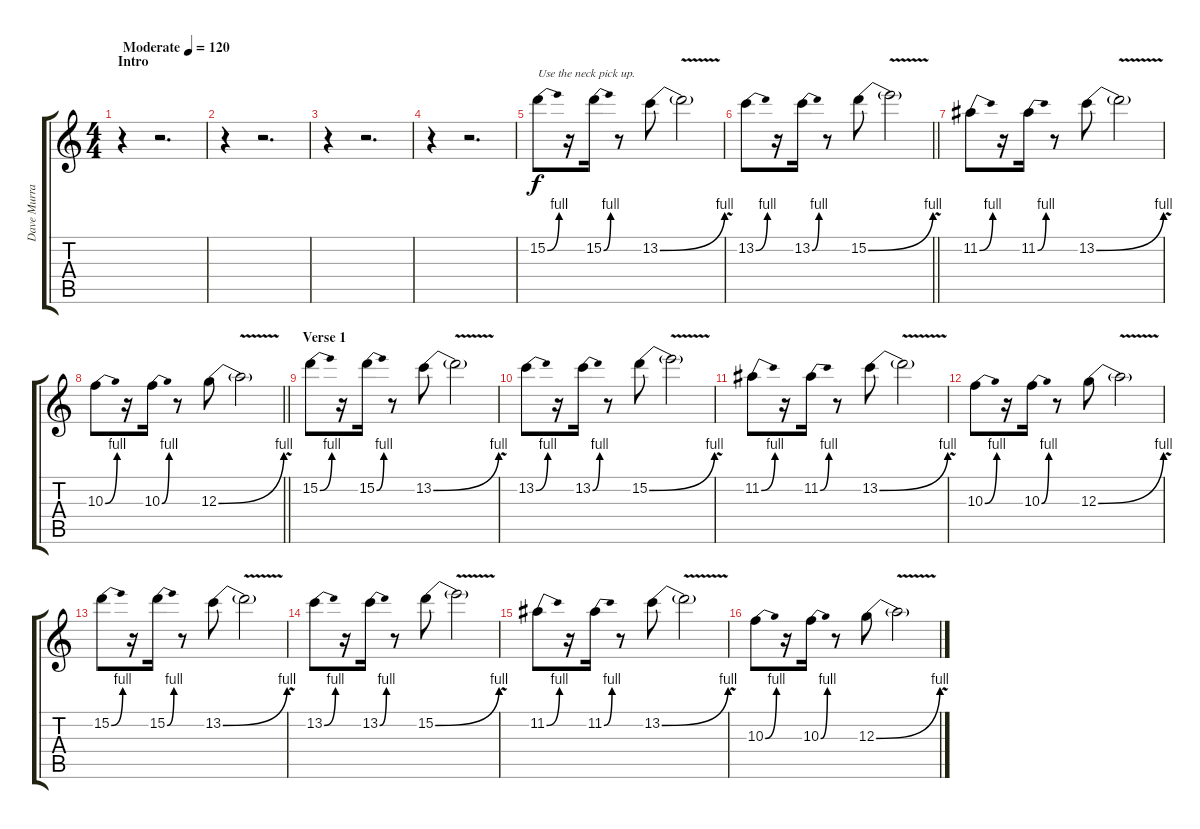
\track ("Dave Murray" "Dave Murra") {instrument overdrivenguitar}
\staff {score tabs}
\tuning (E4 B3 G3 D3 A2 E2) {hide}
\ts (4 4)
\section ("" "Intro")
\tempo (120 "Moderate")
\clef g2
\ks c
r.4{dy f instrument overdrivenguitar} r.2{d} |
r.4 r.2{d} |
r.4 r.2{d} |
r.4 r.2{d} |
15.2{be (bend 0 0 60 4)}.8{txt "Use the neck pick up."} r.16 15.2{be (bend 0 0 60 4)}.16 r.8 13.2{be (bend 0 0 60 4)}.8 13.2{v t}.2 |
\barLineRight lightlight
13.2{be (bend 0 0 60 4)}.8 r.16 13.2{be (bend 0 0 60 4)}.16 r.8 15.2{be (bend 0 0 60 4)}.8 15.2{v t}.2 |
11.2{be (bend 0 0 60 4)}.8 r.16 11.2{be (bend 0 0 60 4)}.16 r.8 13.2{be (bend 0 0 60 4)}.8 13.2{v t}.2 |
\barLineRight lightlight
10.3{be (bend 0 0 60 4)}.8 r.16 10.3{be (bend 0 0 60 4)}.16 r.8 12.3{be (bend 0 0 60 4)}.8 12.3{v t}.2 |
\section ("" "Verse 1")
15.2{be (bend 0 0 60 4)}.8 r.16 15.2{be (bend 0 0 60 4)}.16 r.8 13.2{be (bend 0 0 60 4)}.8 13.2{v t}.2 |
13.2{be (bend 0 0 60 4)}.8 r.16 13.2{be (bend 0 0 60 4)}.16 r.8 15.2{be (bend 0 0 60 4)}.8 15.2{v t}.2 |
11.2{be (bend 0 0 60 4)}.8 r.16 11.2{be (bend 0 0 60 4)}.16 r.8 13.2{be (bend 0 0 60 4)}.8 13.2{v t}.2 |
10.3{be (bend 0 0 60 4)}.8 r.16 10.3{be (bend 0 0 60 4)}.16 r.8 12.3{be (bend 0 0 60 4)}.8 12.3{v t}.2 |
15.2{be (bend 0 0 60 4)}.8 r.16 15.2{be (bend 0 0 60 4)}.16 r.8 13.2{be (bend 0 0 60 4)}.8 13.2{v t}.2 |
13.2{be (bend 0 0 60 4)}.8 r.16 13.2{be (bend 0 0 60 4)}.16 r.8 15.2{be (bend 0 0 60 4)}.8 15.2{v t}.2 |
11.2{be (bend 0 0 60 4)}.8 r.16 11.2{be (bend 0 0 60 4)}.16 r.8 13.2{be (bend 0 0 60 4)}.8 13.2{v t}.2 |
10.3{be (bend 0 0 60 4)}.8 r.16 10.3{be (bend 0 0 60 4)}.16 r.8 12.3{be (bend 0 0 60 4)}.8 12.3{v t}.2
